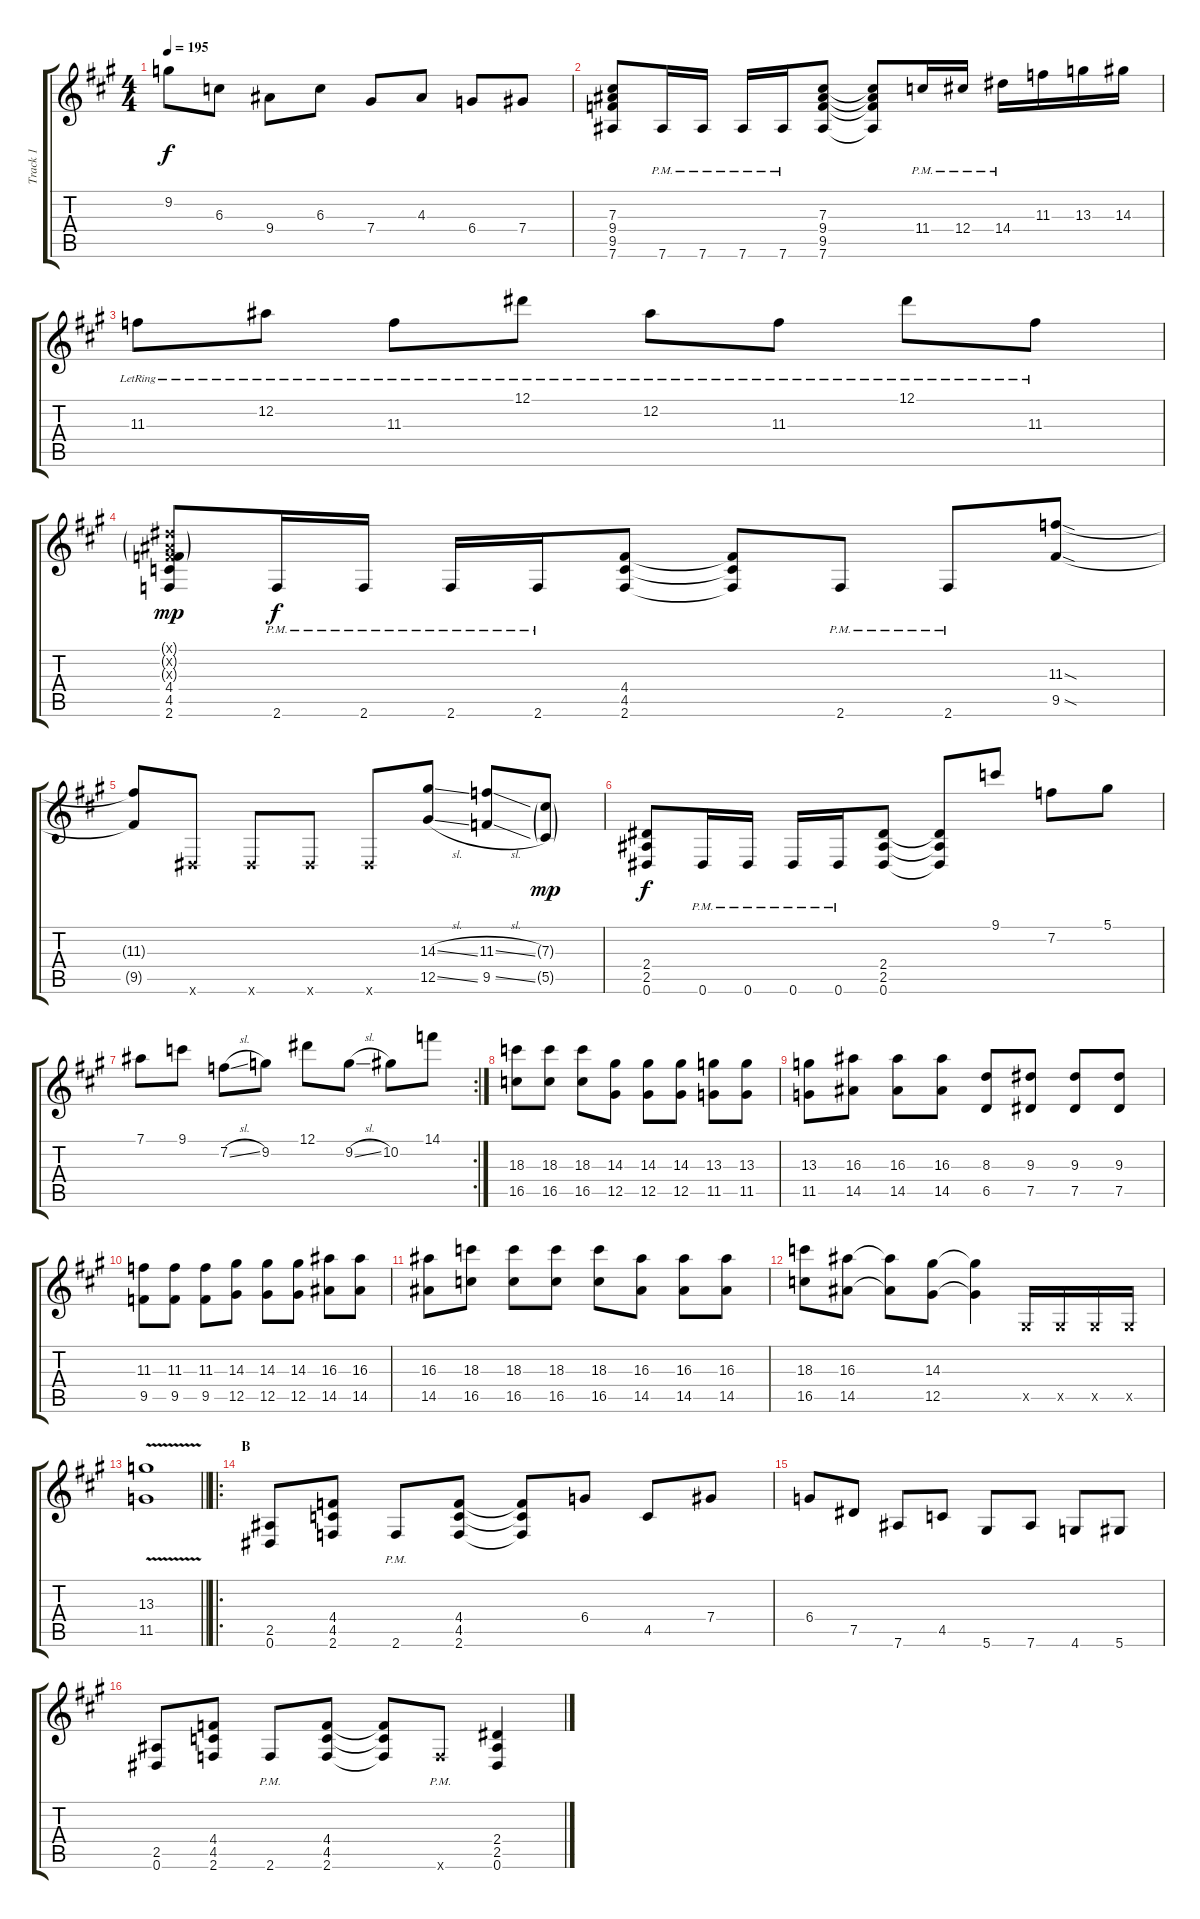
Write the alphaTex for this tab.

\track ("Track 1" "Track 1") {instrument distortionguitar}
\staff {score tabs}
\tuning (Eb4 Bb3 Gb3 Db3 Ab2 Eb2) {hide}
\ts (4 4)
\tempo 195
\clef g2
\ks f#minor
9.2.8{dy f} 6.3.8 9.4.8 6.3.8 7.4.8 4.3.8 6.4.8 7.4.8 |
(7.3 9.4 9.5 7.6).8 7.6{pm}.16 7.6{pm}.16 7.6{pm}.16 7.6{pm}.16 (7.3 9.4 9.5 7.6).8 (7.3{t} 9.4{t} 9.5{t} 7.6{t}).8 11.4{pm}.16 12.4{pm}.16 14.4{pm}.16 11.3.16 13.3.16 14.3.16 |
11.3{lr}.8 12.2{lr}.8 11.3{lr}.8 12.1{lr}.8 12.2{lr}.8 11.3{lr}.8 12.1{lr}.8 11.3{lr}.8 |
(0.1{g x} 0.2{g x} 0.3{g x} 4.4 4.5 2.6).8{dy mp} 2.6{pm}.16{dy f} 2.6{pm}.16 2.6{pm}.16 2.6{pm}.16 (4.4 4.5 2.6).8 (4.4{t} 4.5{t} 2.6{t}).8 2.6{pm}.8 2.6{pm}.8 (11.3{sod} 9.5{sod}).8 |
(11.3{t} 9.5{t}).8 0.6{x}.8 0.6{x}.8 0.6{x}.8 0.6{x}.8 (14.3{sl} 12.5{sl}).8 (11.3{sl} 9.5{sl}).8 (7.3{g} 5.5{g}).8{dy mp} |
(2.4 2.5 0.6).8{dy f} 0.6{pm}.16 0.6{pm}.16 0.6{pm}.16 0.6{pm}.16 (2.4 2.5 0.6).8 (2.4{t} 2.5{t} 0.6{t}).8 9.1.8 7.2.8 5.1.8 |
\rc 2
7.1.8 9.1.8 7.2{sl}.8 9.2.8 12.1.8 9.2{sl}.8 10.2.8 14.1.8 |
(18.3 16.5).8 (18.3 16.5).8 (18.3 16.5).8 (14.3 12.5).8 (14.3 12.5).8 (14.3 12.5).8 (13.3 11.5).8 (13.3 11.5).8 |
(13.3 11.5).8 (16.3 14.5).8 (16.3 14.5).8 (16.3 14.5).8 (8.3 6.5).8 (9.3 7.5).8 (9.3 7.5).8 (9.3 7.5).8 |
(11.3 9.5).8 (11.3 9.5).8 (11.3 9.5).8 (14.3 12.5).8 (14.3 12.5).8 (14.3 12.5).8 (16.3 14.5).8 (16.3 14.5).8 |
(16.3 14.5).8 (18.3 16.5).8 (18.3 16.5).8 (18.3 16.5).8 (18.3 16.5).8 (16.3 14.5).8 (16.3 14.5).8 (16.3 14.5).8 |
(18.3 16.5).8 (16.3 14.5).8 (16.3{t} 14.5{t}).8 (14.3 12.5).8 (14.3{t} 12.5{t}).4 0.5{x}.16 0.5{x}.16 0.5{x}.16 0.5{x}.16 |
\barLineRight lightlight
(13.3{v} 11.5{v}).1 |
\ro
\section ("" "B")
(2.5 0.6).8 (4.4 4.5 2.6).8 2.6{pm}.8 (4.4 4.5 2.6).8 (4.4{t} 4.5{t} 2.6{t}).8 6.4.8 4.5.8 7.4.8 |
6.4.8 7.5.8 7.6.8 4.5.8 5.6.8 7.6.8 4.6.8 5.6.8 |
(2.5 0.6).8 (4.4 4.5 2.6).8 2.6{pm}.8 (4.4 4.5 2.6).8 (4.4{t} 4.5{t} 2.6{t}).8 2.6{pm x}.8 (2.4 2.5 0.6).4
